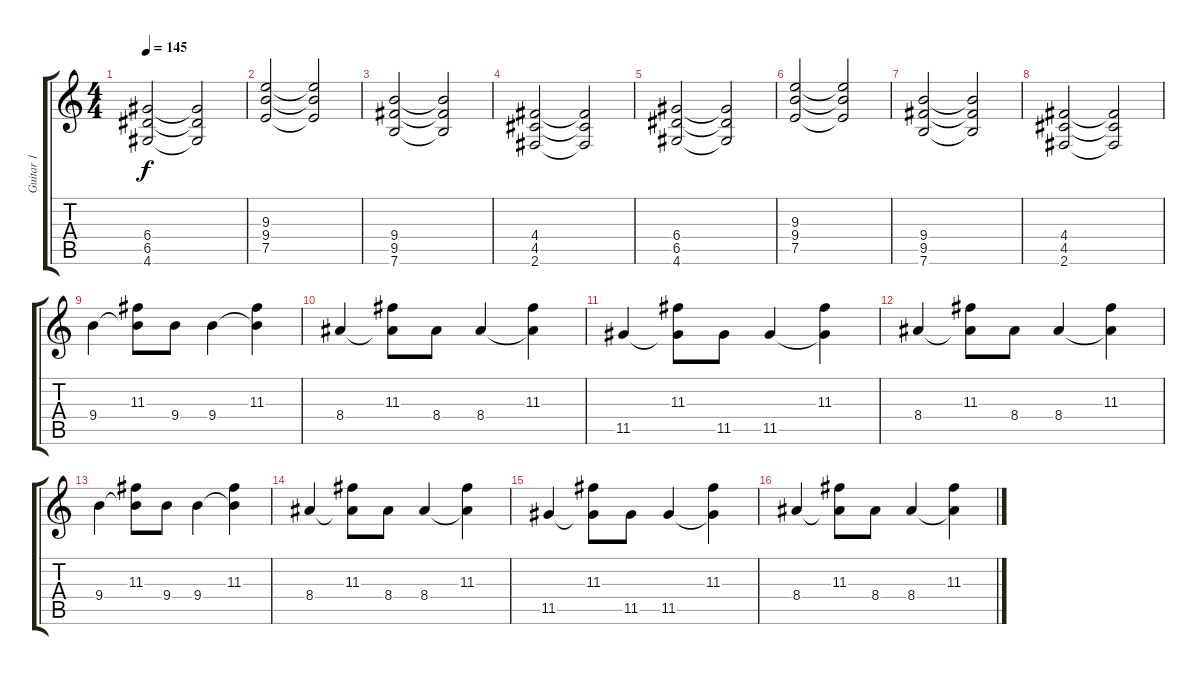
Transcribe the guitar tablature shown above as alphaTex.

\track ("Guitar 1" "Guitar 1") {instrument electricguitarjazz}
\staff {score tabs}
\tuning (E4 B3 G3 D3 A2 E2) {hide}
\ts (4 4)
\tempo 145
\clef g2
\ks c
(6.4 6.5 4.6).2{dy f} (6.4{t} 6.5{t} 4.6{t}).2 |
(9.3 9.4 7.5).2 (9.3{t} 9.4{t} 7.5{t}).2 |
(9.4 9.5 7.6).2 (9.4{t} 9.5{t} 7.6{t}).2 |
(4.4 4.5 2.6).2 (4.4{t} 4.5{t} 2.6{t}).2 |
(6.4 6.5 4.6).2 (6.4{t} 6.5{t} 4.6{t}).2 |
(9.3 9.4 7.5).2 (9.3{t} 9.4{t} 7.5{t}).2 |
(9.4 9.5 7.6).2 (9.4{t} 9.5{t} 7.6{t}).2 |
(4.4 4.5 2.6).2 (4.4{t} 4.5{t} 2.6{t}).2 |
9.4.4{volume 16 instrument electricguitarjazz} (11.3 9.4{t}).8 9.4.8 9.4.4 (11.3 9.4{t}).4 |
8.4.4 (11.3 8.4{t}).8 8.4.8 8.4.4 (11.3 8.4{t}).4 |
11.5.4 (11.3 11.5{t}).8 11.5.8 11.5.4 (11.3 11.5{t}).4 |
8.4.4 (11.3 8.4{t}).8 8.4.8 8.4.4 (11.3 8.4{t}).4 |
9.4.4 (11.3 9.4{t}).8 9.4.8 9.4.4 (11.3 9.4{t}).4 |
8.4.4 (11.3 8.4{t}).8 8.4.8 8.4.4 (11.3 8.4{t}).4 |
11.5.4 (11.3 11.5{t}).8 11.5.8 11.5.4 (11.3 11.5{t}).4 |
8.4.4 (11.3 8.4{t}).8 8.4.8 8.4.4 (11.3 8.4{t}).4
